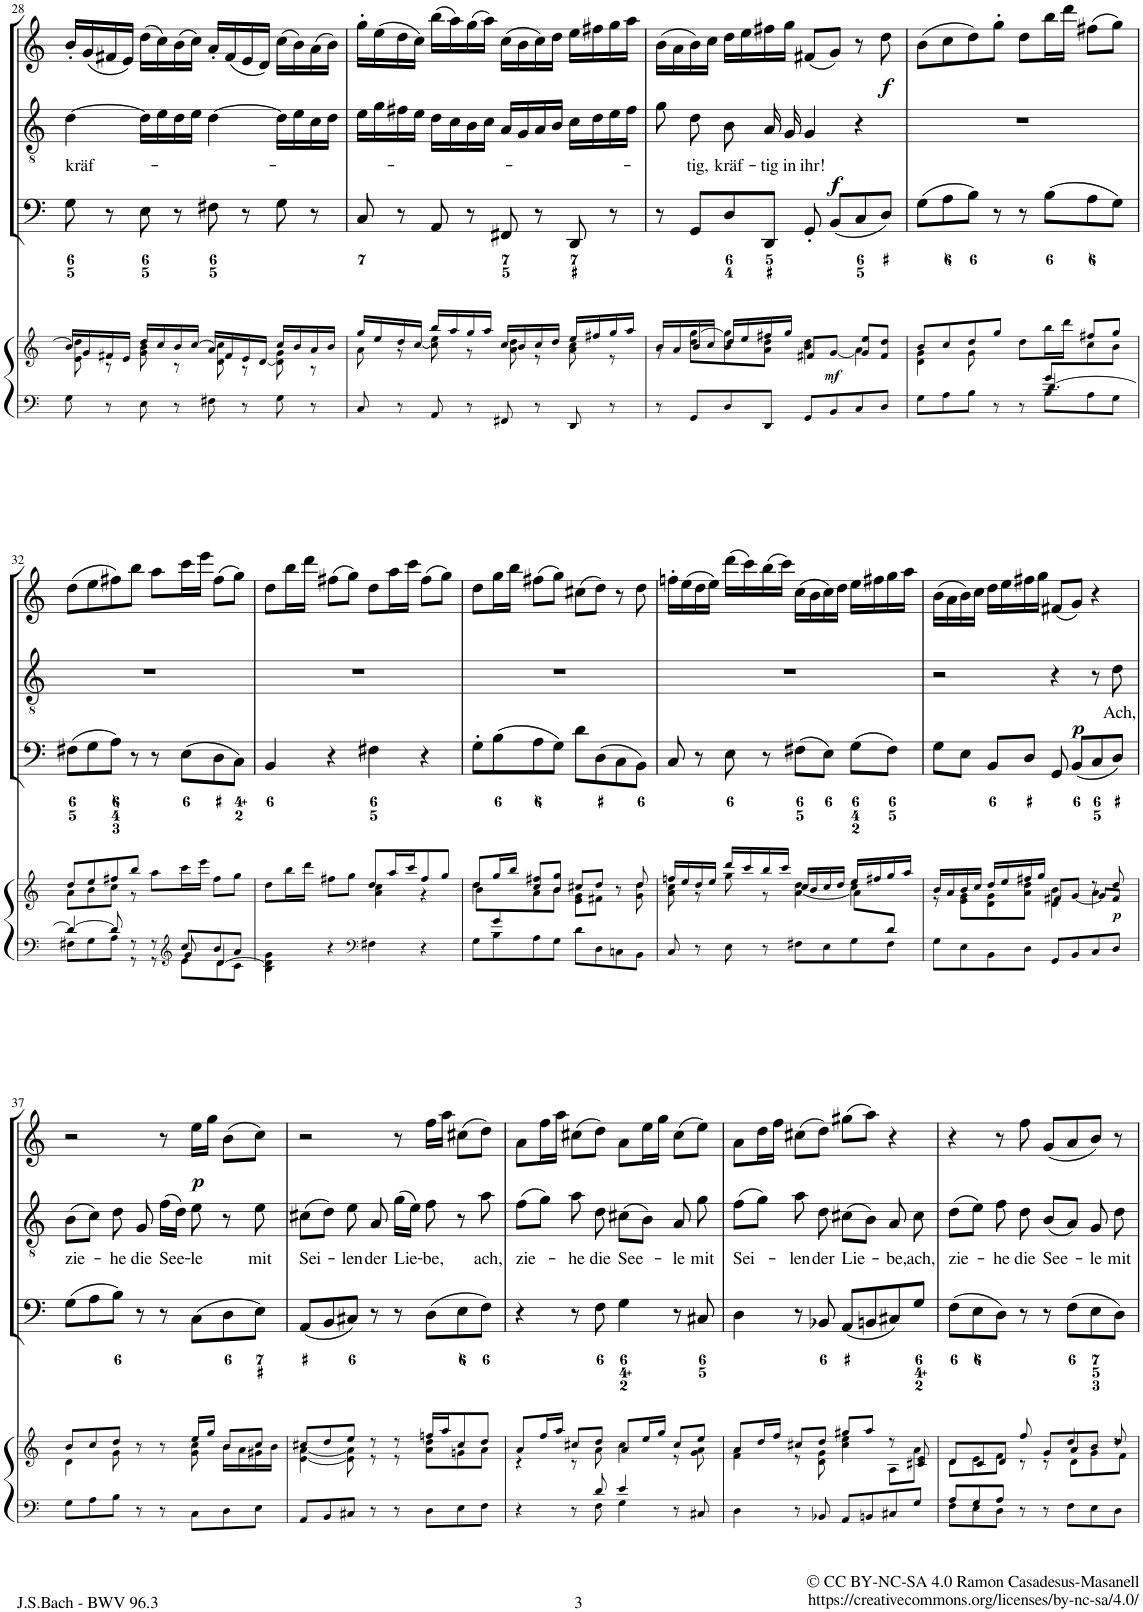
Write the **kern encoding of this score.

**kern	**kern	**dynam	**kern	**dynam	**kern	**text	**kern	**dynam
*part4	*part4	*part4	*part3	*part3	*part2	*part2	*part1	*part1
*staff5	*staff4	*staff4/5	*staff3	*staff3	*staff2	*staff2	*staff1	*staff1
*I"Piano reduction	*	*	*I"Continuo	*	*I"Tenore	*	*I"Flauto traverso Solo	*
*I'Pno	*	*	*	*	*	*	*I'Fl	*
!!LO:PB:g=z
*clefF4	*clefG2	*	*clefF4	*	*clefGv2	*	*clefG2	*
*k[]	*k[]	*	*k[]	*	*k[]	*	*k[]	*
*M4/4	*M4/4	*	*M4/4	*	*M4/4	*	*M4/4	*
*met(c)	*met(c)	*	*met(c)	*	*met(c)	*	*met(c)	*
=28	=28	=28	=28	=28	=28	=28	=28	=28
*	*^	*	*	*	*	*	*	*
!	!	!	!	!	!	!	!LO:LY:b	!	!
8G\	16b/LL	8e\ 8dd\]	.	8G\	.	[4d\	kräf-	16b'/LL	.
.	16g/	.	.	.	.	.	.	(16g/	.
8r	16f#X/	8r	.	8r	.	.	.	16f#X/	.
.	16e/JJ	.	.	.	.	.	.	16e/JJ)	.
8E\	16dd/LL	8g\ 8b\	.	8E\	.	16d\LL]	.	(16dd\LL	.
.	16cc/	.	.	.	.	16e\	.	16cc\)	.
8r	16b/	8r	.	8r	.	16d\	.	(16b\	.
.	[16cc/JJ	.	.	.	.	16e\JJ	.	16cc\JJ)	.
8F#X\	16a/LL	8d\ 8cc\]	.	8F#X\	.	[4d\	.	16a'/LL	.
.	16f#/	.	.	.	.	.	.	(16f#/	.
8r	16e/	8r	.	8r	.	.	.	16e/	.
.	[<16d/JJ	.	.	.	.	.	.	16d/JJ)	.
8G\	16cc/LL	8d\] 8g\	.	8G\	.	16d\LL]	.	(16cc\LL	.
.	16b/	.	.	.	.	16e\	.	16b\)	.
8r	16a/	8r	.	8r	.	16c\	.	(16a\	.
.	16b/JJ	.	.	.	.	16d\JJ	.	16b\JJ)	.
=29	=29	=29	=29	=29	=29	=29	=29	=29	=29
8C/	16gg/LL	8a\	.	8C/	.	16e\LL	.	16gg'\LL	.
.	16ee/	.	.	.	.	16g\	.	(16ee\	.
8r	16dd/	8r	.	8r	.	16f#X\	.	16dd\	.
.	[<16cc/JJ	.	.	.	.	16e\JJ	.	16cc\JJ)	.
8AA/	16bb/LL	8cc\] 8ee\	.	8AA/	.	16d\LL	.	(16bb\LL	.
.	16aa/	.	.	.	.	16c\	.	16aa\)	.
8r	16gg/	8r	.	8r	.	16B\	.	(16gg\	.
.	16aa/JJ	.	.	.	.	16c\JJ	.	16aa\JJ)	.
8FF#X/	16cc/LL	8a\ 8dd\	.	8FF#X/	.	16A/LL	.	(16cc\LL	.
.	16b/	.	.	.	.	16G/	.	16b\	.
8r	16cc/	8r	.	8r	.	16A/	.	16cc\)	.
.	16dd/JJ	.	.	.	.	16B/JJ	.	16dd\JJ	.
8DD/	16ee/LL	8a\ 8cc\	.	8DD/	.	16c\LL	.	16ee\LL	.
.	16ff#X/	.	.	.	.	16d\	.	16ff#X\	.
8r	16gg/	8r	.	8r	.	16e\	.	16gg\	.
.	16aa/JJ	.	.	.	.	16f#\JJ	.	16aa\JJ	.
=30	=30	=30	=30	=30	=30	=30	=30	=30	=30
8r	16b/LL	8r	.	8r	.	8g\	.	(16b\LL	.
.	16a/	.	.	.	.	.	.	16a\	.
!	!	!	!	!	!	!	!LO:LY:b	!	!
8GG/L	16b/	8dd\ [>8gg\L	.	8GG/L	.	8d\	tig,	16b\)	.
.	16cc/JJ	.	.	.	.	.	.	16cc\JJ	.
!	!	!	!	!	!	!	!LO:LY:b	!	!
8D/	16dd/LL	8b\ 8gg\]	.	8D/	.	8B\	kräf-	16dd\LL	.
.	16ee/	.	.	.	.	.	.	16ee\	.
!	!	!	!	!	!	!	!LO:LY:b	!	!
8DD/J	16ff#X/	8a\ 8dd\J	.	8DD/J	.	16A/	tig	16ff#X\	.
!	!	!	!	!	!	!	!LO:LY:b	!	!
.	16gg/JJ	.	.	.	.	16G/	in	16gg\JJ	.
!	!	!	!	!	!	!	!LO:LY:b	!	!
8GG/L	8f#X/L	4b\ 4dd\	.	8GG'/	.	4G/	ihr!	(8f#X/L	.
!	!	!	!LO:DY:b	!	!LO:DY:a	!	!	!	!
8BB/	[<8g/J	.	mf	(8BB/L	f	.	.	8g/J)	.
8C/	8g/] 8ee/L	4a\	.	8C/	.	4r	.	8r	.
!	!	!	!	!	!	!	!	!	!LO:DY:b
8D/J	8f#/ 8dd/J	.	.	8D/J)	.	.	.	8dd\	f
=31	=31	=31	=31	=31	=31	=31	=31	=31	=31
*^	*	*	*	*	*	*	*	*	*
*	*^	*	*	*	*	*	*	*	*	*
8ryy	4.ryy	8G\L	8b/L	4d\ 4g\	.	(8G\L	.	1r	.	(8b\L	.
.	.	8A\	8cc/	.	.	8A\	.	.	.	8cc\	.
.	.	8B\J	8dd/	8g\	.	8B\J)	.	.	.	8dd\)	.
.	8r	8ryy	8gg/J	8ryy	.	8r	.	.	.	8gg'\J	.
.	8r	8ryy	8dd\L	8ryy	.	8r	.	.	.	8dd\L	.
8g/L	[4.d/	8B\L	16bb\L	8ryy	.	(8B\L	.	.	.	16bb\L	.
.	.	.	16ddd\JJ	.	.	.	.	.	.	16ddd\JJ	.
4ryy	.	8A\	8ff#X/L	8cc\	.	8A\	.	.	.	(8ff#X\L	.
.	.	8G\J	8gg/J	8b\J	.	8G\J)	.	.	.	8gg\J)	.
!!LO:LB:g=z
=32	=32	=32	=32	=32	=32	=32	=32	=32	=32	=32	=32
4d/_	8F#X\L	4.ryy	8dd/L	8a\L	.	(8F#X\L	.	1r	.	(8dd\L	.
.	8G\	.	8ee/	8b\	.	8G\	.	.	.	8ee\	.
8d/]	8A\J	.	8ff#X/	8cc\J	.	8A\J)	.	.	.	8ff#X\)	.
8r	8r	8ryy	8bb/J	8r	.	8r	.	.	.	8bb\J	.
8r	8r	8ryy	8aa\L	2ryy	.	8r	.	.	.	8aa\L	.
*clefG2	*	*	*	*	*	*	*	*	*	*	*
8cc/L	8e\L	8g/	16ccc\L	.	.	(8E\L	.	.	.	16ccc\L	.
.	.	.	16eee\JJ	.	.	.	.	.	.	16eee\JJ	.
8b/	8d\	[4d/	8ff#\L	.	.	8D\	.	.	.	(8ff#\L	.
8a/J	8c\J	.	8gg\J	.	.	8C\J)	.	.	.	8gg\J)	.
*	*v	*v	*	*	*	*	*	*	*	*	*
=33	=33	=33	=33	=33	=33	=33	=33	=33	=33	=33
4d\] 4g\	4B\	8dd\L	4ryy	.	4BB/	.	1r	.	8dd\L	.
.	.	16bb\L	.	.	.	.	.	.	16bb\L	.
.	.	16ddd\JJ	.	.	.	.	.	.	16ddd\JJ	.
2.ryy	4r	8ff#X\L	4ryy	.	4r	.	.	.	(8ff#X\L	.
.	.	8gg\J	.	.	.	.	.	.	8gg\J)	.
*clefF4	*	*	*	*	*	*	*	*	*	*
.	4F#X\	8dd/L	4a\ 4cc\	.	4F#X\	.	.	.	8dd\L	.
.	.	16aa/L	.	.	.	.	.	.	16aa\L	.
.	.	16ccc/J	.	.	.	.	.	.	16ccc\JJ	.
.	4r	8ff#/	4r	.	4r	.	.	.	(8ff#\L	.
.	.	8gg/J	.	.	.	.	.	.	8gg\J)	.
=34	=34	=34	=34	=34	=34	=34	=34	=34	=34	=34
*	*	*	*^	*	*	*	*	*	*	*
8ryy	8G\L	8dd/L	8b\L	4dd\	.	8G'\L	.	1r	.	8dd\L	.
8g/	8B\	16gg/L	8ryy	.	.	(8B\	.	.	.	16gg\L	.
.	.	16bb/JJ	.	.	.	.	.	.	.	16bb\JJ	.
2.ryy	8A\	8cc/ 8ff#X/L	8a\	4ryy	.	8A\	.	.	.	(8ff#X\L	.
.	8G\J	8b/ 8gg/J	8b\J	.	.	8G\J)	.	.	.	8gg\J)	.
.	8d\L	8cc#X/L	8e\ 8g\L	2ryy	.	8d\L	.	.	.	(8cc#X\L	.
.	8D\	8dd/J	8f#X\J	.	.	(8D\	.	.	.	8dd\J)	.
.	8Cn\	8r	8ryy	.	.	8C\	.	.	.	8r	.
.	8BB\J	8dd/	8g\ 8dd\	.	.	8BB\J)	.	.	.	8dd\	.
=35	=35	=35	=35	=35	=35	=35	=35	=35	=35	=35	=35
2..ryy	8C/	16ffn/LL	8a\ 8cc\	2ryy	.	8C/	.	1r	.	16ffn'\LL	.
.	.	16ee/	.	.	.	.	.	.	.	(16ee\	.
.	8r	16dd/	8r	.	.	8r	.	.	.	16dd\	.
.	.	16ee/JJ	.	.	.	.	.	.	.	16ee\JJ)	.
.	8E\	16ddd/LL	8gg\	.	.	8E\	.	.	.	(16ddd\LL	.
.	.	16ccc/	.	.	.	.	.	.	.	16ccc\)	.
.	8r	16bb/	8r	.	.	8r	.	.	.	(16bb\	.
.	.	16ccc/JJ	.	.	.	.	.	.	.	16ccc\JJ)	.
.	8F#X\L	16cc/LL	[4a\ 4dd\	4ryy	.	(8F#X\L	.	.	.	(16cc\LL	.
.	.	16b/	.	.	.	.	.	.	.	16b\	.
.	8E\	16cc/	.	.	.	8E\J)	.	.	.	16cc\)	.
.	.	16dd/JJ	.	.	.	.	.	.	.	16dd\JJ	.
.	8G\	16ee/LL	4cc\	8a\L]	.	(8G\L	.	.	.	16ee\LL	.
.	.	16ff#X/	.	.	.	.	.	.	.	16ff#X\	.
8d/J	8F#\J	16gg/	.	8ryy	.	8F#\J)	.	.	.	16gg\	.
.	.	16aa/JJ	.	.	.	.	.	.	.	16aa\JJ	.
*v	*v	*	*	*	*	*	*	*	*	*	*
=36	=36	=36	=36	=36	=36	=36	=36	=36	=36	=36
8G\L	16b/LL	8r	2ryy	.	8G\L	.	2r	.	(16b\LL	.
.	16a/	.	.	.	.	.	.	.	16a\	.
8E\	16b/	8e\ 8g\L	.	.	8E\J	.	.	.	16b\)	.
.	16cc/JJ	.	.	.	.	.	.	.	16cc\JJ	.
8BB\	16dd/LL	8d\ 8g\	.	.	8BB/L	.	.	.	16dd\LL	.
.	16ee/	.	.	.	.	.	.	.	16ee\	.
8D\J	16ff#X/	8a\ 8dd\J	.	.	8D/J	.	.	.	16ff#X\	.
.	16gg/JJ	.	.	.	.	.	.	.	16gg\JJ	.
8GG/L	8f#X/L	4d\ 4b\	4ryy	.	8GG/	.	4r	.	(8f#X/L	.
!	!	!	!	!	!	!LO:DY:a	!	!	!	!
8BB/	[<8g/J	.	.	.	(8BB/L	p	.	.	8g/J)	.
8C/	8r	8g/L]	4a\	.	8C/	.	8r	.	4r	.
!	!	!	!	!LO:DY:b	!	!	!	!LO:LY:b	!	!
8D/J	8dd/	8f#/J	.	p	8D/J)	.	8d\	Ach,	.	.
*	*	*v	*v	*	*	*	*	*	*	*
!!LO:LB:g=z
=37	=37	=37	=37	=37	=37	=37	=37	=37	=37
!	!	!	!	!	!	!	!LO:LY:b	!	!
8G\L	8b/L	4d\	.	(8G\L	.	(8B\L	zie-	2r	.
8A\	8cc/	.	.	8A\	.	8c\J)	.	.	.
!	!	!	!	!	!	!	!LO:LY:b	!	!
8B\J	8dd/J	8g\	.	8B\J)	.	8d\	-he	.	.
!	!	!	!	!	!	!	!LO:LY:b	!	!
8r	8r	8ryy	.	8r	.	8G/	die	.	.
!	!	!	!	!	!	!	!LO:LY:b	!	!
8r	8r	8ryy	.	8r	.	(16f\LL	See-	8r	.
.	.	.	.	.	.	16d\JJ)	.	.	.
!	!	!	!	!	!	!	!LO:LY:b	!	!LO:DY:b
8C\L	16ee/LL	8g\ 8cc\	.	(8C\L	.	8e\	-le	16ee\LL	p
.	16gg/JJ	.	.	.	.	.	.	16gg\JJ	.
8D\	8b/L	16b\LL	.	8D\	.	8r	.	(8b\L	.
.	.	16a\	.	.	.	.	.	.	.
!	!	!	!	!	!	!	!LO:LY:b	!	!
8E\J	8cc/J	16g#X\	.	8E\J)	.	8e\	mit	8cc\J)	.
.	.	16b\JJ	.	.	.	.	.	.	.
=38	=38	=38	=38	=38	=38	=38	=38	=38	=38
!	!	!	!	!	!	!	!LO:LY:b	!	!
8AA/L	8cc#X/L	[4e\ [4a\	.	(8AA/L	.	(8c#X\L	Sei-	2r	.
8BB/	8dd/	.	.	8BB/	.	8d\J)	.	.	.
!	!	!	!	!	!	!	!LO:LY:b	!	!
8C#X/J	8ee/J	8e\] 8a\]	.	8C#X/J)	.	8e\	-len	.	.
!	!	!	!	!	!	!	!LO:LY:b	!	!
8r	8r	8r	.	8r	.	8A/	der	.	.
!	!	!	!	!	!	!	!LO:LY:b	!	!
8r	8r	8r	.	8r	.	(16g\LL	Lie-	8r	.
.	.	.	.	.	.	16e\JJ)	.	.	.
!	!	!	!	!	!	!	!LO:LY:b	!	!
8D\L	16ffn/LL	8a\ 8dd\L	.	(8D\L	.	8f\	-be,	16ff\LL	.
.	16aa/J	.	.	.	.	.	.	16aa\JJ	.
8E\	8cc#/	8gn\	.	8E\	.	8r	.	(8cc#X\L	.
!	!	!	!	!	!	!	!LO:LY:b	!	!
8F\J	8dd/J	8a\J	.	8F\J)	.	8a\	ach,	8dd\J)	.
=39	=39	=39	=39	=39	=39	=39	=39	=39	=39
*^	*	*	*	*	*	*	*	*	*
!	!	!	!	!	!	!	!	!LO:LY:b	!	!
4r	4ryy	8a/L	4r	.	4r	.	(8f\L	zie-	8a\L	.
.	.	16ff/L	.	.	.	.	8g\J)	.	16ff\L	.
.	.	16aa/JJ	.	.	.	.	.	.	16aa\JJ	.
!	!	!	!	!	!	!	!	!LO:LY:b	!	!
8r	8ryy	8cc#X/L	8r	.	8r	.	8a\	-he	(8cc#X\L	.
!	!	!	!	!	!	!	!	!LO:LY:b	!	!
8d/	8F\	8dd/J	8a\	.	8F\	.	8d\	die	8dd\J)	.
!	!	!	!	!	!	!	!	!LO:LY:b	!	!
4e/	4G\	8a/L	4cc#\	.	4G\	.	(8c#X\L	See-	8a\L	.
.	.	16ee/L	.	.	.	.	8B\J)	.	16ee\L	.
.	.	16gg/JJ	.	.	.	.	.	.	16gg\JJ	.
!	!	!	!	!	!	!	!	!LO:LY:b	!	!
8r	8ryy	8cc#/L	8r	.	8r	.	8A/	-le	(8cc#\L	.
!	!	!	!	!	!	!	!	!LO:LY:b	!	!
8C#X/	8ryy	8ee/J	8g\ 8a\	.	8C#X/	.	8g\	mit	8ee\J)	.
=40	=40	=40	=40	=40	=40	=40	=40	=40	=40	=40
!	!	!	!	!	!	!	!	!LO:LY:b	!	!
*v	*v	*	*	*	*	*	*	*	*	*
4D\	8a/L	4f\ 4a\	.	4D\	.	(8f\L	Sei-	8a\L	.
.	16dd/L	.	.	.	.	8g\J)	.	16dd\L	.
.	16ff/JJ	.	.	.	.	.	.	16ff\JJ	.
!	!	!	!	!	!	!	!LO:LY:b	!	!
8r	8cc#X/L	8r	.	8r	.	8a\	-len	(8cc#X\L	.
!	!	!	!	!	!	!	!LO:LY:b	!	!
8BB-X/	8dd/J	8d\ 8g\	.	8BB-X/	.	8d\	der	8dd\J)	.
!	!	!	!	!	!	!	!LO:LY:b	!	!
8AA/L	8gg#X/L	4cc#\ 4ee\	.	(8AA/L	.	(8c#X\L	Lie-	(8gg#X\L	.
8BBn/	8aa/J	.	.	8BBn/	.	8B\J)	.	8aa\J)	.
!	!	!	!	!	!	!	!LO:LY:b	!	!
8C#X/	8r	8A\L	.	8C#X/)	.	8A/	-be,	4r	.
!	!	!	!	!	!	!	!LO:LY:b	!	!
8G/J	8c#X/ 8e/	8a\J	.	8G/J	.	8c#\	ach,	.	.
=41	=41	=41	=41	=41	=41	=41	=41	=41	=41
*^	*	*^	*	*	*	*	*	*	*
!	!	!	!	!	!	!	!	!	!LO:LY:b	!	!
8A/L	8F\L	8d/L	8d\L	8ryy	.	(8F\L	.	(8d\L	zie-	4r	.
*	*	*	*v	*v	*	*	*	*	*	*	*
8G/	8E\	8c/	8e\	.	8E\	.	8e\J)	.	.	.
!	!	!	!	!	!	!	!	!LO:LY:b	!	!
8A/J	8D\J	8d/J	8f\J	.	8D\J)	.	8f\	-he	8r	.
!	!	!	!	!	!	!	!	!LO:LY:b	!	!
8r	8ryy	8ff/	8r	.	8r	.	8d\	die	8ff\	.
!	!	!	!	!	!	!	!	!LO:LY:b	!	!
8r	8ryy	8g/L	8r	.	8r	.	(8B/L	See-	(8g/L	.
*	*	*	*^	*	*	*	*	*	*	*
4.ryy	8F\L	8a/	8d\L	4dd/	.	(8F\L	.	8A/J)	.	8a/	.
!	!	!	!	!	!	!	!	!	!LO:LY:b	!	!
.	8E\	8b/J	8g\	.	.	8E\	.	8G/	-le	8b/J)	.
!	!	!	!	!	!	!	!	!	!LO:LY:b	!	!
.	8D\J	8r	8f\J	8dd/	.	8D\J)	.	8d\	mit	8r	.
*v	*v	*	*	*	*	*	*	*	*	*	*
*	*v	*v	*v	*	*	*	*	*	*	*
=	=	=	=	=	=	=	=	=
*-	*-	*-	*-	*-	*-	*-	*-	*-
